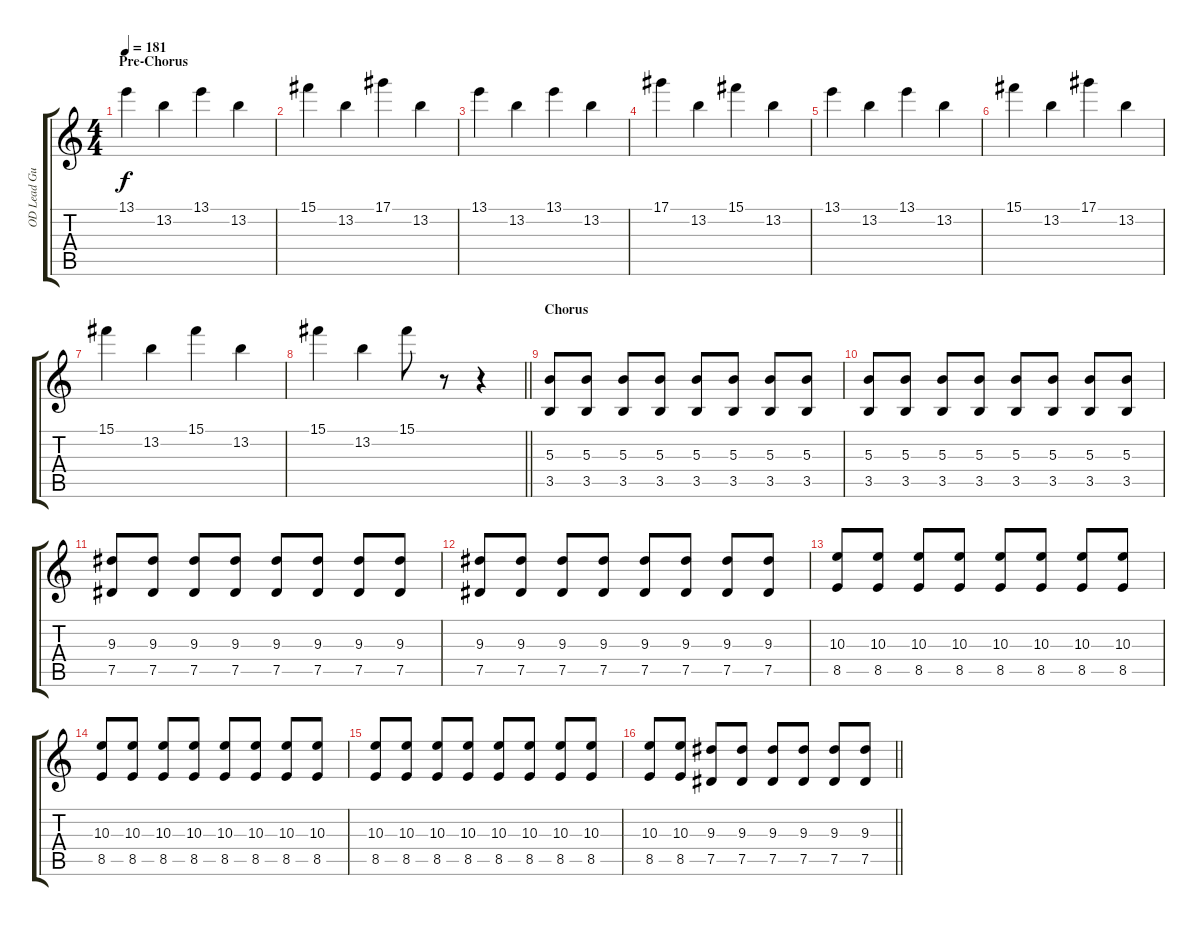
\track ("OD Lead Guitar" "OD Lead Gu") {instrument overdrivenguitar}
\staff {score tabs}
\tuning (Eb4 Bb3 Gb3 Db3 Ab2 Db2) {hide}
\ts (4 4)
\section ("" "Pre-Chorus")
\tempo 181
\clef g2
\ks c
13.1.4{dy f volume 9} 13.2.4 13.1.4 13.2.4 |
15.1.4 13.2.4 17.1.4 13.2.4 |
13.1.4 13.2.4 13.1.4 13.2.4 |
17.1.4 13.2.4 15.1.4 13.2.4 |
13.1.4 13.2.4 13.1.4 13.2.4 |
15.1.4 13.2.4 17.1.4 13.2.4 |
15.1.4 13.2.4 15.1.4 13.2.4 |
\barLineRight lightlight
15.1.4 13.2.4 15.1.8 r.8 r.4 |
\section ("" "Chorus")
(5.3 3.5).8{volume 11} (5.3 3.5).8 (5.3 3.5).8 (5.3 3.5).8 (5.3 3.5).8 (5.3 3.5).8 (5.3 3.5).8 (5.3 3.5).8 |
(5.3 3.5).8 (5.3 3.5).8 (5.3 3.5).8 (5.3 3.5).8 (5.3 3.5).8 (5.3 3.5).8 (5.3 3.5).8 (5.3 3.5).8 |
(9.3 7.5).8 (9.3 7.5).8 (9.3 7.5).8 (9.3 7.5).8 (9.3 7.5).8 (9.3 7.5).8 (9.3 7.5).8 (9.3 7.5).8 |
(9.3 7.5).8 (9.3 7.5).8 (9.3 7.5).8 (9.3 7.5).8 (9.3 7.5).8 (9.3 7.5).8 (9.3 7.5).8 (9.3 7.5).8 |
(10.3 8.5).8 (10.3 8.5).8 (10.3 8.5).8 (10.3 8.5).8 (10.3 8.5).8 (10.3 8.5).8 (10.3 8.5).8 (10.3 8.5).8 |
(10.3 8.5).8 (10.3 8.5).8 (10.3 8.5).8 (10.3 8.5).8 (10.3 8.5).8 (10.3 8.5).8 (10.3 8.5).8 (10.3 8.5).8 |
(10.3 8.5).8 (10.3 8.5).8 (10.3 8.5).8 (10.3 8.5).8 (10.3 8.5).8 (10.3 8.5).8 (10.3 8.5).8 (10.3 8.5).8 |
\barLineRight lightlight
(10.3 8.5).8 (10.3 8.5).8 (9.3 7.5).8 (9.3 7.5).8 (9.3 7.5).8 (9.3 7.5).8 (9.3 7.5).8 (9.3 7.5).8
